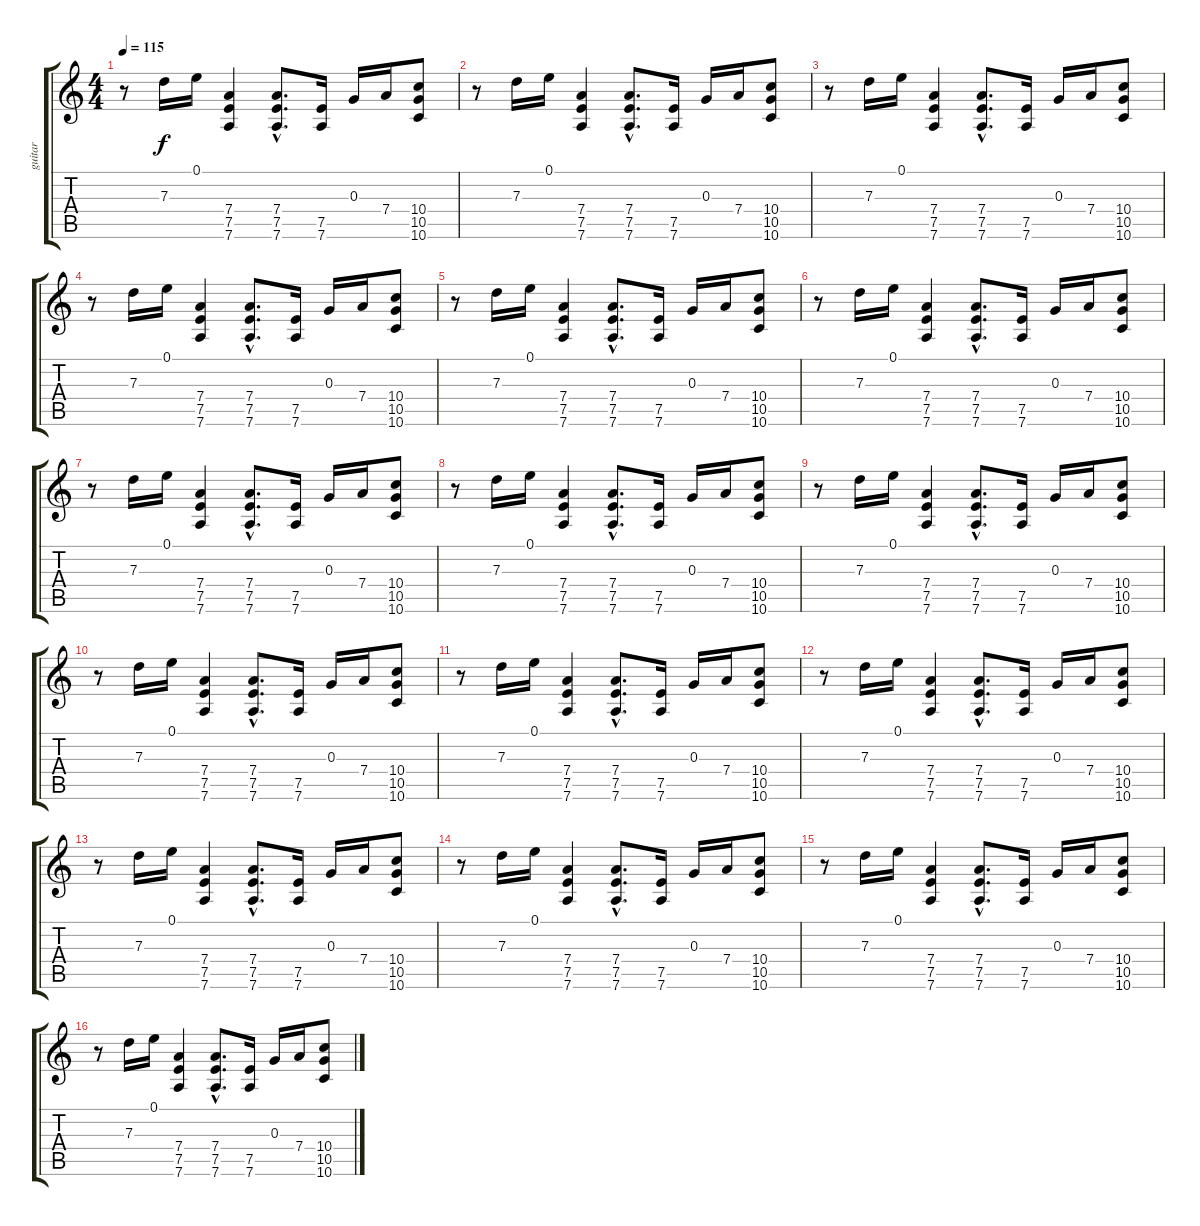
\track ("guitar" "guitar") {instrument overdrivenguitar}
\staff {score tabs}
\tuning (E4 B3 G3 D3 A2 D2) {hide}
\ts (4 4)
\tempo 115
\clef g2
\ks c
r.8{dy f} 7.3.16 0.1.16 (7.4 7.5 7.6).4 (7.4{hac} 7.5{hac} 7.6{hac}).8{d} (7.5 7.6).16 0.3.16 7.4.16 (10.4 10.5 10.6).8 |
r.8 7.3.16 0.1.16 (7.4 7.5 7.6).4 (7.4{hac} 7.5{hac} 7.6{hac}).8{d} (7.5 7.6).16 0.3.16 7.4.16 (10.4 10.5 10.6).8 |
r.8 7.3.16 0.1.16 (7.4 7.5 7.6).4 (7.4{hac} 7.5{hac} 7.6{hac}).8{d} (7.5 7.6).16 0.3.16 7.4.16 (10.4 10.5 10.6).8 |
r.8 7.3.16 0.1.16 (7.4 7.5 7.6).4 (7.4{hac} 7.5{hac} 7.6{hac}).8{d} (7.5 7.6).16 0.3.16 7.4.16 (10.4 10.5 10.6).8 |
r.8 7.3.16 0.1.16 (7.4 7.5 7.6).4 (7.4{hac} 7.5{hac} 7.6{hac}).8{d} (7.5 7.6).16 0.3.16 7.4.16 (10.4 10.5 10.6).8 |
r.8 7.3.16 0.1.16 (7.4 7.5 7.6).4 (7.4{hac} 7.5{hac} 7.6{hac}).8{d} (7.5 7.6).16 0.3.16 7.4.16 (10.4 10.5 10.6).8 |
r.8 7.3.16 0.1.16 (7.4 7.5 7.6).4 (7.4{hac} 7.5{hac} 7.6{hac}).8{d} (7.5 7.6).16 0.3.16 7.4.16 (10.4 10.5 10.6).8 |
r.8 7.3.16 0.1.16 (7.4 7.5 7.6).4 (7.4{hac} 7.5{hac} 7.6{hac}).8{d} (7.5 7.6).16 0.3.16 7.4.16 (10.4 10.5 10.6).8 |
r.8 7.3.16 0.1.16 (7.4 7.5 7.6).4 (7.4{hac} 7.5{hac} 7.6{hac}).8{d} (7.5 7.6).16 0.3.16 7.4.16 (10.4 10.5 10.6).8 |
r.8 7.3.16 0.1.16 (7.4 7.5 7.6).4 (7.4{hac} 7.5{hac} 7.6{hac}).8{d} (7.5 7.6).16 0.3.16 7.4.16 (10.4 10.5 10.6).8 |
r.8 7.3.16 0.1.16 (7.4 7.5 7.6).4 (7.4{hac} 7.5{hac} 7.6{hac}).8{d} (7.5 7.6).16 0.3.16 7.4.16 (10.4 10.5 10.6).8 |
r.8 7.3.16 0.1.16 (7.4 7.5 7.6).4 (7.4{hac} 7.5{hac} 7.6{hac}).8{d} (7.5 7.6).16 0.3.16 7.4.16 (10.4 10.5 10.6).8 |
\section ("" "")
r.8 7.3.16 0.1.16 (7.4 7.5 7.6).4 (7.4{hac} 7.5{hac} 7.6{hac}).8{d} (7.5 7.6).16 0.3.16 7.4.16 (10.4 10.5 10.6).8 |
r.8 7.3.16 0.1.16 (7.4 7.5 7.6).4 (7.4{hac} 7.5{hac} 7.6{hac}).8{d} (7.5 7.6).16 0.3.16 7.4.16 (10.4 10.5 10.6).8 |
r.8 7.3.16 0.1.16 (7.4 7.5 7.6).4 (7.4{hac} 7.5{hac} 7.6{hac}).8{d} (7.5 7.6).16 0.3.16 7.4.16 (10.4 10.5 10.6).8 |
r.8 7.3.16 0.1.16 (7.4 7.5 7.6).4 (7.4{hac} 7.5{hac} 7.6{hac}).8{d} (7.5 7.6).16 0.3.16 7.4.16 (10.4 10.5 10.6).8
